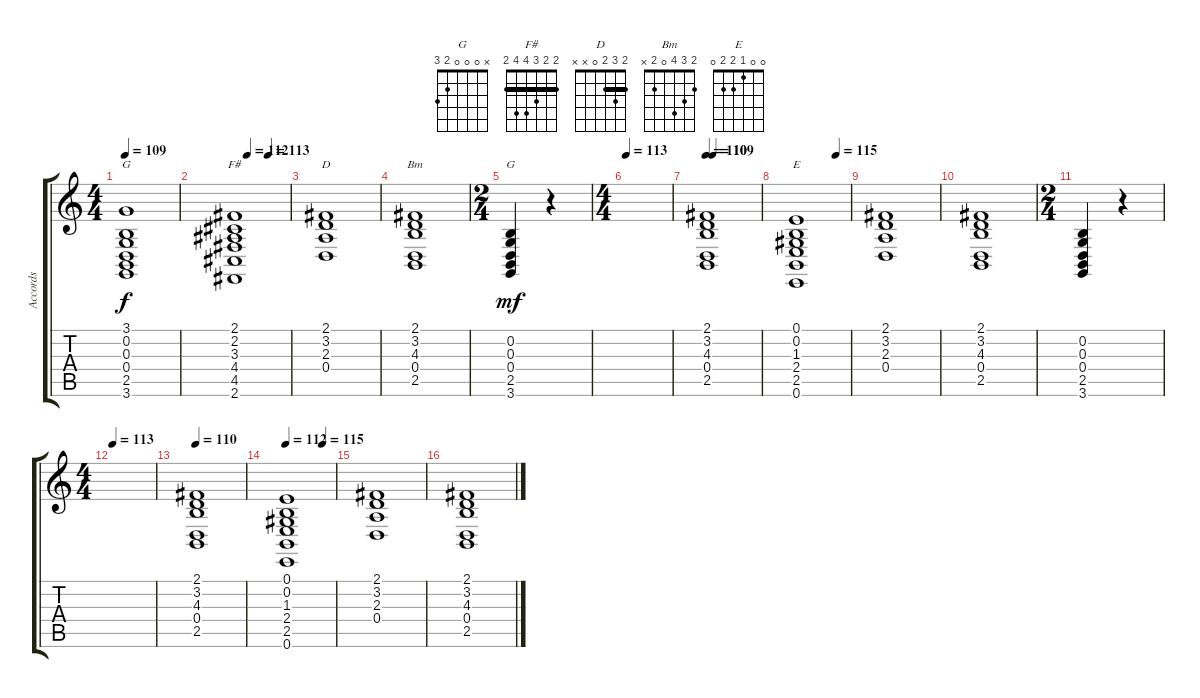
\track ("Accords" "Accords") {instrument stringensemble1}
\staff {score tabs}
\tuning (E4 B3 G3 D3 A2 E2) {hide}
\chord ("G" 3 0 0 0 2 3)
\chord ("F#" 2 2 3 4 4 2) {barre 2}
\chord ("D" 2 3 2 0 x x) {barre 2}
\chord ("Bm" 2 3 4 0 2 x)
\chord ("G" x 0 0 0 2 3)
\chord ("E" 0 0 1 2 2 0)
\ts (4 4)
\tempo 109
\clef g2
\ks c
(3.1 0.2 0.3 0.4 2.5 3.6).1{ch "G" dy f} |
\tempo (112 0.25)
\tempo (113 0.625)
(2.1 2.2 3.3 4.4 4.5 2.6).1{ch "F#"} |
(2.1 3.2 2.3 0.4).1{ch "D"} |
(2.1 3.2 4.3 0.4 2.5).1{ch "Bm"} |
\ts (2 4)
(0.2 0.3 0.4 2.5 3.6).4{ch "G" dy mf} r.4 |
\ts (4 4)
\tempo 113
|
\tempo 110
\tempo (109 0.125)
(2.1 3.2 4.3 0.4 2.5).1 |
\tempo (115 0.75)
(0.1 0.2 1.3 2.4 2.5 0.6).1{ch "E"} |
(2.1 3.2 2.3 0.4).1 |
(2.1 3.2 4.3 0.4 2.5).1 |
\ts (2 4)
(0.2 0.3 0.4 2.5 3.6).4 r.4 |
\ts (4 4)
\tempo 113
|
\tempo 110
(2.1 3.2 4.3 0.4 2.5).1 |
\tempo 112
\tempo (115 0.75)
(0.1 0.2 1.3 2.4 2.5 0.6).1 |
(2.1 3.2 2.3 0.4).1 |
(2.1 3.2 4.3 0.4 2.5).1
